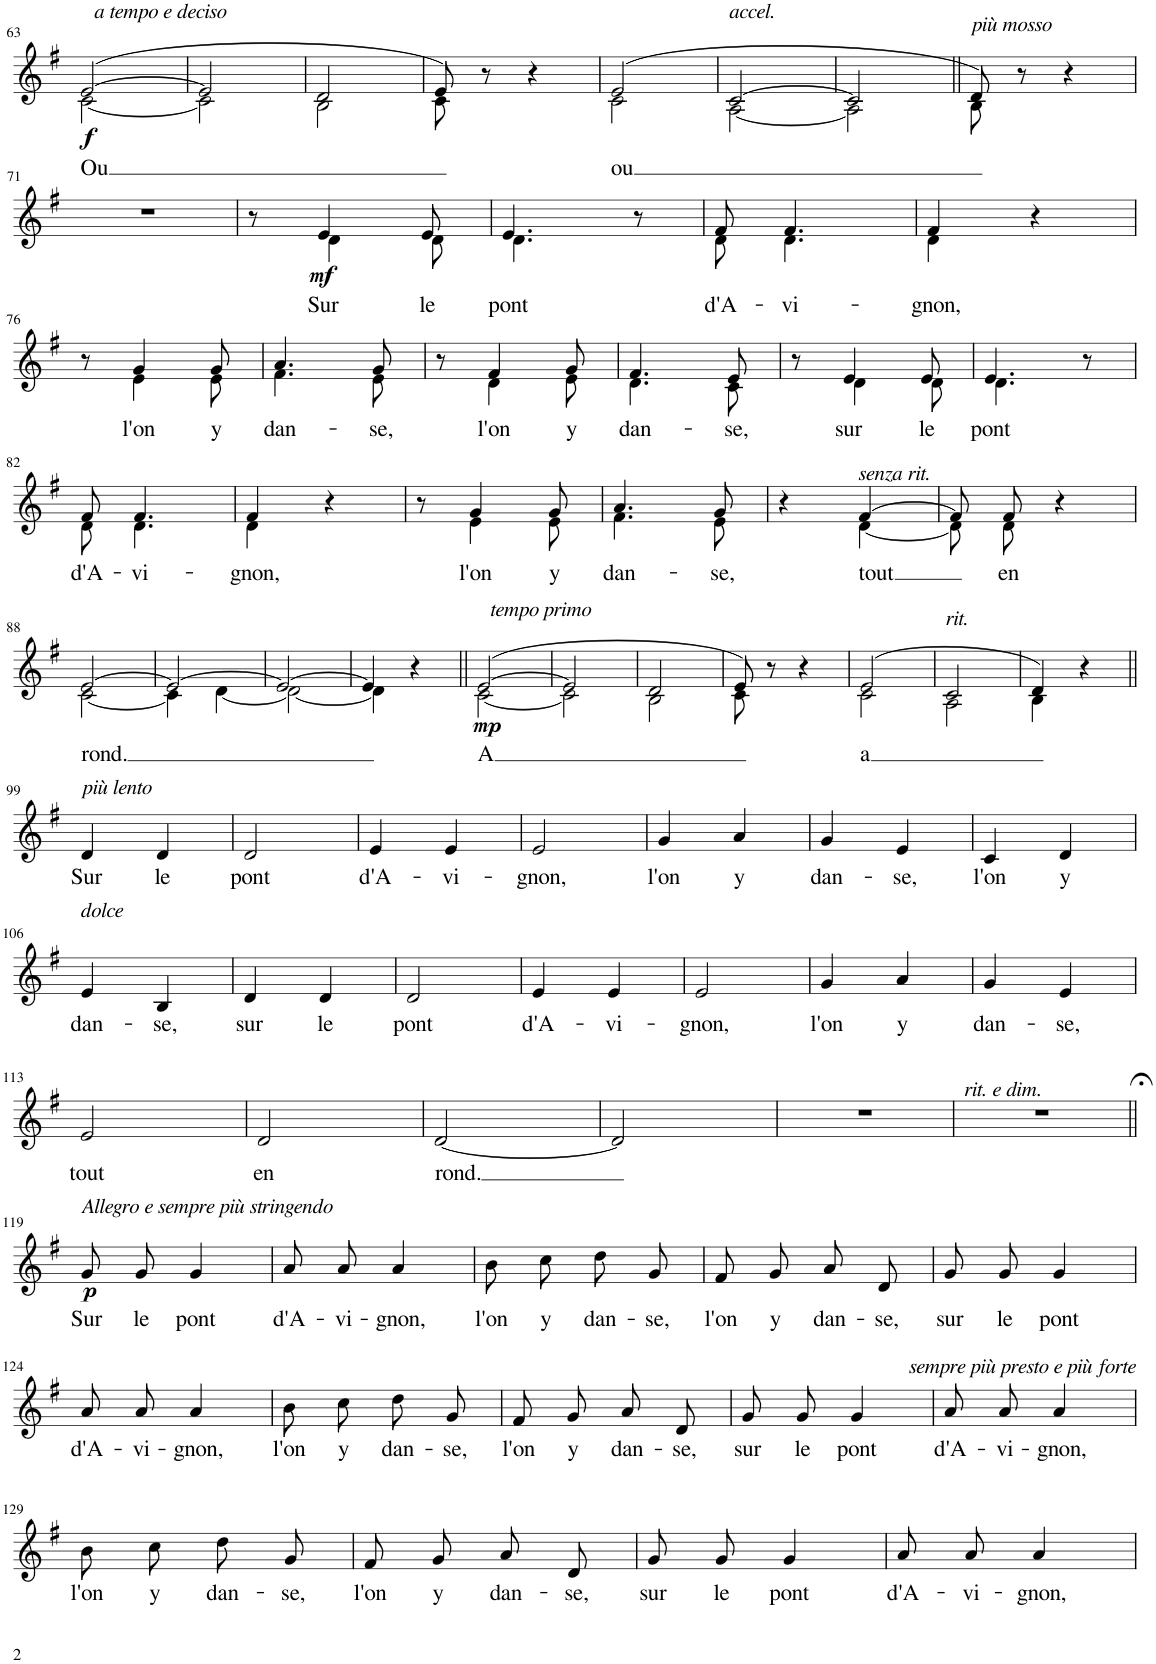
**kern	**text	**dynam
*part1	*part1	*part1
*staff1	*staff1	*staff1
*I"Alto	*	*
!!LO:PB:g=z
*clefG2	*	*
*k[f#]	*	*
*M2/4	*	*
=63	=63	=63
!	!LO:LY:b	!LO:DY:b
*^	*	*
([2e/	[2c\	Ou	f
=64	=64	=64	=64
2e/]	2c\]	.	.
=65	=65	=65	=65
2d/	2B\	.	.
=66	=66	=66	=66
8e/)	8c\	.	.
8r	4.ryy	.	.
4r	.	.	.
=67	=67	=67	=67
!	!	!LO:LY:b	!
(2e/	2c\	ou	.
=68	=68	=68	=68
[2c/	[2A\	.	.
=69	=69	=69	=69
2c/]	2A\]	.	.
=70||	=70||	=70||	=70||
8d/)	8B\	.	.
8r	4.ryy	.	.
4r	.	.	.
*v	*v	*	*
!!LO:LB:g=z
=71	=71	=71
2r	.	.
=72	=72	=72
*^	*	*
8r	8ryy	.	.
!	!	!LO:LY:b	!LO:DY:b
4e/	4d\	Sur	mf
!	!	!LO:LY:b	!
8e/	8d\	le	.
=73	=73	=73	=73
!	!	!LO:LY:b	!
4.e/	4.d\	pont	.
8r	8ryy	.	.
=74	=74	=74	=74
!	!	!LO:LY:b	!
8f#/	8d\	d'A-	.
!	!	!LO:LY:b	!
4.f#/	4.d\	-vi-	.
=75	=75	=75	=75
!	!	!LO:LY:b	!
4f#/	4d\	-gnon,	.
4r	4ryy	.	.
!!LO:LB:g=z	!!
=76	=76	=76	=76
8r	8ryy	.	.
!	!	!LO:LY:b	!
4g/	4e\	l'on	.
!	!	!LO:LY:b	!
8g/	8e\	y	.
=77	=77	=77	=77
!	!	!LO:LY:b	!
4.a/	4.f#\	dan-	.
!	!	!LO:LY:b	!
8g/	8e\	-se,	.
=78	=78	=78	=78
8r	8ryy	.	.
!	!	!LO:LY:b	!
4f#/	4d\	l'on	.
!	!	!LO:LY:b	!
8g/	8e\	y	.
=79	=79	=79	=79
!	!	!LO:LY:b	!
4.f#/	4.d\	dan-	.
!	!	!LO:LY:b	!
8e/	8c\	-se,	.
=80	=80	=80	=80
8r	8ryy	.	.
!	!	!LO:LY:b	!
4e/	4d\	sur	.
!	!	!LO:LY:b	!
8e/	8d\	le	.
=81	=81	=81	=81
!	!	!LO:LY:b	!
4.e/	4.d\	pont	.
8r	8ryy	.	.
!!LO:LB:g=z	!!
=82	=82	=82	=82
!	!	!LO:LY:b	!
8f#/	8d\	d'A-	.
!	!	!LO:LY:b	!
4.f#/	4.d\	-vi-	.
=83	=83	=83	=83
!	!	!LO:LY:b	!
4f#/	4d\	-gnon,	.
4r	4ryy	.	.
=84	=84	=84	=84
8r	8ryy	.	.
!	!	!LO:LY:b	!
4g/	4e\	l'on	.
!	!	!LO:LY:b	!
8g/	8e\	y	.
=85	=85	=85	=85
!	!	!LO:LY:b	!
4.a/	4.f#\	dan-	.
!	!	!LO:LY:b	!
8g/	8e\	-se,	.
=86	=86	=86	=86
4r	4ryy	.	.
!	!	!LO:LY:b	!
[4f#/	[4d\	tout	.
=87	=87	=87	=87
8f#/L]	8d\L]	.	.
!	!	!LO:LY:b	!
8f#/J	8d\J	en	.
4r	4ryy	.	.
!!LO:LB:g=z	!!
=88	=88	=88	=88
!	!	!LO:LY:b	!
[2e/	[2c\	rond.	.
=89	=89	=89	=89
2e/_	4c\]	.	.
.	[4d\	.	.
=90	=90	=90	=90
2e/_	2d\_	.	.
=91	=91	=91	=91
4e/]	4d\]	.	.
4r	4ryy	.	.
=92||	=92||	=92||	=92||
!	!	!LO:LY:b	!LO:DY:b
([2e/	[2c\	A	mp
=93	=93	=93	=93
2e/]	2c\]	.	.
=94	=94	=94	=94
2d/	2B\	.	.
=95	=95	=95	=95
8e/)	8c\	.	.
8r	4.ryy	.	.
4r	.	.	.
=96	=96	=96	=96
!	!	!LO:LY:b	!
(2e/	2c\	a	.
=97	=97	=97	=97
2c/	2A\	.	.
=98	=98	=98	=98
4d/)	4B\	.	.
4r	4ryy	.	.
!!LO:LB:g=z	!!
=99||	=99||	=99||	=99||
!	!	!LO:LY:b	!
*v	*v	*	*
4d/	Sur	.
!	!LO:LY:b	!
4d/	le	.
=100	=100	=100
!	!LO:LY:b	!
2d/	pont	.
=101	=101	=101
!	!LO:LY:b	!
4e/	d'A-	.
!	!LO:LY:b	!
4e/	-vi-	.
=102	=102	=102
!	!LO:LY:b	!
2e/	-gnon,	.
=103	=103	=103
!	!LO:LY:b	!
4g/	l'on	.
!	!LO:LY:b	!
4a/	y	.
=104	=104	=104
!	!LO:LY:b	!
4g/	dan-	.
!	!LO:LY:b	!
4e/	-se,	.
=105	=105	=105
!	!LO:LY:b	!
4c/	l'on	.
!	!LO:LY:b	!
4d/	y	.
!!LO:LB:g=z
=106	=106	=106
!	!LO:LY:b	!
4e/	dan-	.
!	!LO:LY:b	!
4B/	-se,	.
=107	=107	=107
!	!LO:LY:b	!
4d/	sur	.
!	!LO:LY:b	!
4d/	le	.
=108	=108	=108
!	!LO:LY:b	!
2d/	pont	.
=109	=109	=109
!	!LO:LY:b	!
4e/	d'A-	.
!	!LO:LY:b	!
4e/	-vi-	.
=110	=110	=110
!	!LO:LY:b	!
2e/	-gnon,	.
=111	=111	=111
!	!LO:LY:b	!
4g/	l'on	.
!	!LO:LY:b	!
4a/	y	.
=112	=112	=112
!	!LO:LY:b	!
4g/	dan-	.
!	!LO:LY:b	!
4e/	-se,	.
!!LO:LB:g=z
=113	=113	=113
!	!LO:LY:b	!
2e/	tout	.
=114	=114	=114
!	!LO:LY:b	!
2d/	en	.
=115	=115	=115
!	!LO:LY:b	!
[2d/	rond.	.
=116	=116	=116
2d/]	.	.
=117	=117	=117
2r	.	.
=118	=118	=118
2r;<	.	.
!!LO:LB:g=z
=119||	=119||	=119||
!	!LO:LY:b	!LO:DY:b
8g/L	Sur	p
!	!LO:LY:b	!
8g/J	le	.
!	!LO:LY:b	!
4g/	pont	.
=120	=120	=120
!	!LO:LY:b	!
8a/L	d'A-	.
!	!LO:LY:b	!
8a/J	-vi-	.
!	!LO:LY:b	!
4a/	-gnon,	.
=121	=121	=121
!	!LO:LY:b	!
8b\L	l'on	.
!	!LO:LY:b	!
8cc\J	y	.
!	!LO:LY:b	!
8dd\L	dan-	.
!	!LO:LY:b	!
8g\J	-se,	.
=122	=122	=122
!	!LO:LY:b	!
8f#/L	l'on	.
!	!LO:LY:b	!
8g/J	y	.
!	!LO:LY:b	!
8a/L	dan-	.
!	!LO:LY:b	!
8d/J	-se,	.
=123	=123	=123
!	!LO:LY:b	!
8g/L	sur	.
!	!LO:LY:b	!
8g/J	le	.
!	!LO:LY:b	!
4g/	pont	.
!!LO:LB:g=z
=124	=124	=124
!	!LO:LY:b	!
8a/L	d'A-	.
!	!LO:LY:b	!
8a/J	-vi-	.
!	!LO:LY:b	!
4a/	-gnon,	.
=125	=125	=125
!	!LO:LY:b	!
8b\L	l'on	.
!	!LO:LY:b	!
8cc\J	y	.
!	!LO:LY:b	!
8dd\L	dan-	.
!	!LO:LY:b	!
8g\J	-se,	.
=126	=126	=126
!	!LO:LY:b	!
8f#/L	l'on	.
!	!LO:LY:b	!
8g/J	y	.
!	!LO:LY:b	!
8a/L	dan-	.
!	!LO:LY:b	!
8d/J	-se,	.
=127	=127	=127
!	!LO:LY:b	!
8g/L	sur	.
!	!LO:LY:b	!
8g/J	le	.
!	!LO:LY:b	!
4g/	pont	.
=128	=128	=128
!	!LO:LY:b	!
8a/L	d'A-	.
!	!LO:LY:b	!
8a/J	-vi-	.
!	!LO:LY:b	!
4a/	-gnon,	.
!!LO:LB:g=z
=129	=129	=129
!	!LO:LY:b	!
8b\L	l'on	.
!	!LO:LY:b	!
8cc\J	y	.
!	!LO:LY:b	!
8dd\L	dan-	.
!	!LO:LY:b	!
8g\J	-se,	.
=130	=130	=130
!	!LO:LY:b	!
8f#/L	l'on	.
!	!LO:LY:b	!
8g/J	y	.
!	!LO:LY:b	!
8a/L	dan-	.
!	!LO:LY:b	!
8d/J	-se,	.
=131	=131	=131
!	!LO:LY:b	!
8g/L	sur	.
!	!LO:LY:b	!
8g/J	le	.
!	!LO:LY:b	!
4g/	pont	.
=132	=132	=132
!	!LO:LY:b	!
8a/L	d'A-	.
!	!LO:LY:b	!
8a/J	-vi-	.
!	!LO:LY:b	!
4a/	-gnon,	.
=	=	=
*-	*-	*-
